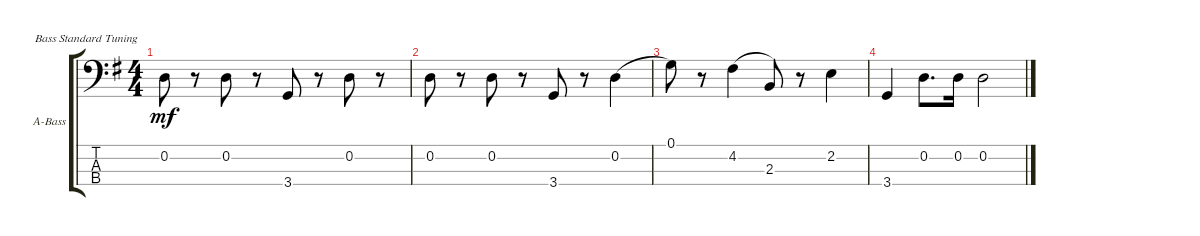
\bracketExtendMode groupsimilarinstruments
\firstSystemTrackNameOrientation horizontal
\otherSystemsTrackNameOrientation horizontal
\track ("Bass Line" "A-Bass") {instrument acousticbass}
\staff {score tabs}
\tuning (G2 D2 A1 E1)
\ts (4 4)
\tempo (100 hide)
\clef f4
\ks g
0.2.8{dy mf} r.8 0.2.8 r.8 3.4.8 r.8 0.2.8 r.8 |
0.2.8 r.8 0.2.8 r.8 3.4.8 r.8 0.2.4{legatoorigin} |
0.1.8 r.8 4.2.4{legatoorigin} 2.3.8 r.8 2.2.4 |
3.4.4 0.2.8{d} 0.2.16 0.2.2
